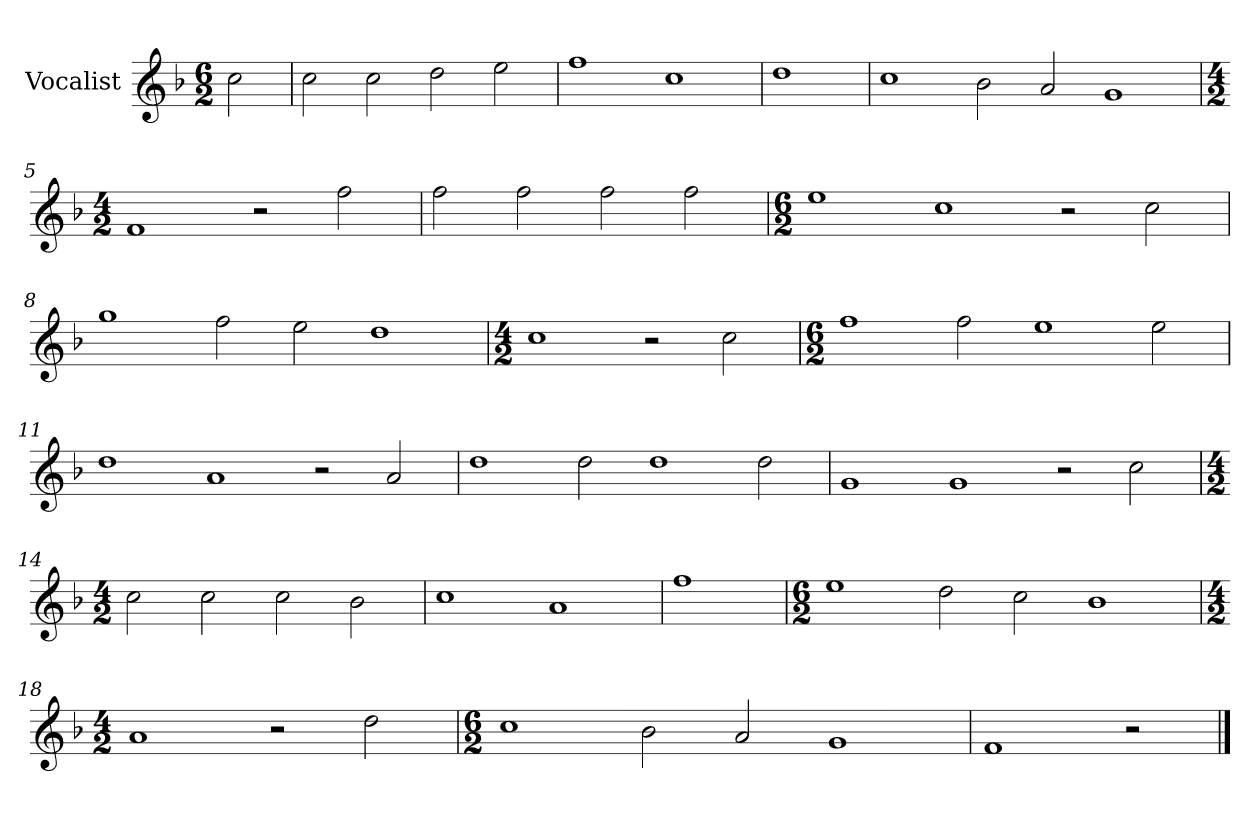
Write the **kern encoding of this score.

**kern
*part1
*staff1
*I"Vocalist
*k[b-]
*F:
*M6/2
=
2cc
=1
2cc
2cc
2dd
2ee
=2
1ff
1cc
=3
1dd
=4
1cc
2b-
2a
1g
=5
*M4/2
1f
2r
2ff
=6
2ff
2ff
2ff
2ff
=7
*M6/2
1ee
1cc
2r
2cc
=8
1gg
2ff
2ee
1dd
=9
*M4/2
1cc
2r
2cc
=10
*M6/2
1ff
2ff
1ee
2ee
=11
1dd
1a
2r
2a
=12
1dd
2dd
1dd
2dd
=13
1g
1g
2r
2cc
=14
*M4/2
2cc
2cc
2cc
2b-
=15
1cc
1a
=16
1ff
=17
*M6/2
1ee
2dd
2cc
1b-
=18
*M4/2
1a
2r
2dd
=19
*M6/2
1cc
2b-
2a
1g
=20
1f
2r
==
*-
